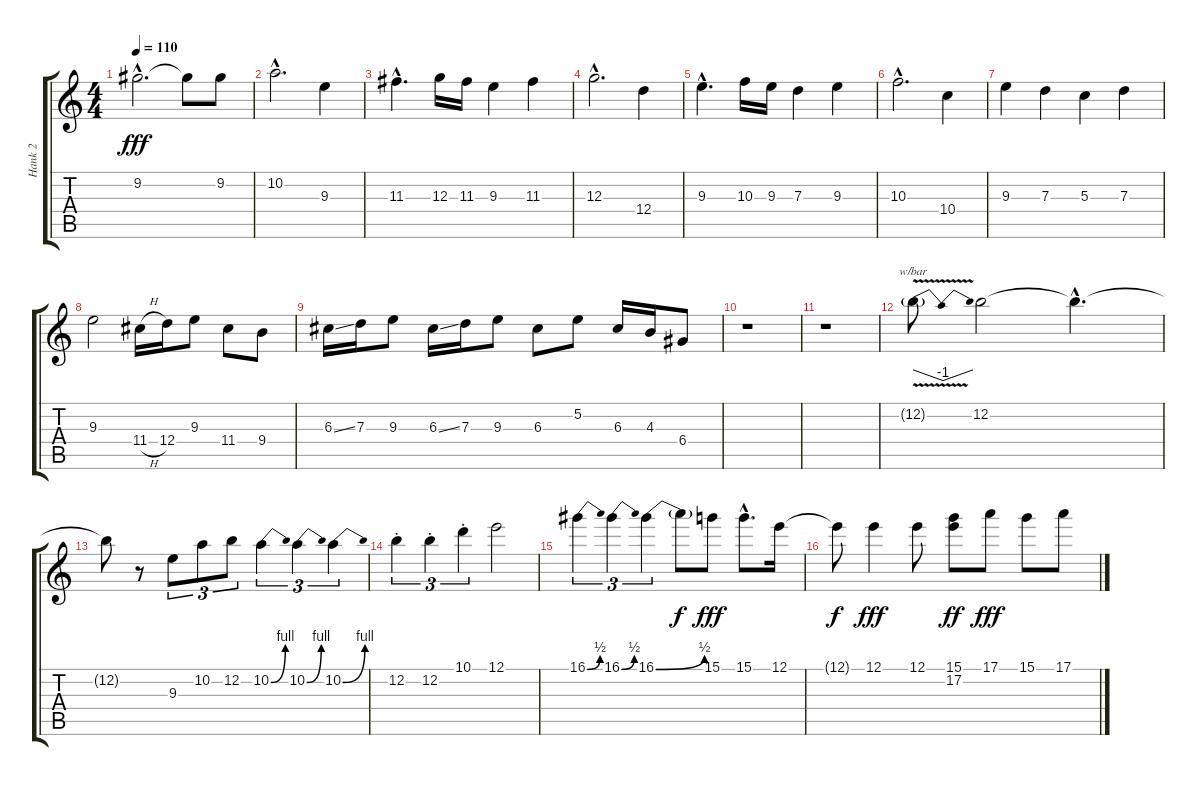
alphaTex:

\track ("Hank 2" "Hank 2") {instrument acousticguitarnylon}
\staff {score tabs}
\tuning (E4 B3 G3 D3 A2 E2) {hide}
\ts (4 4)
\tempo 110
\clef g2
\ks c
9.2{hac}.2{d dy fff} 9.2{t}.8 9.2.8 |
10.2{hac}.2{d} 9.3.4 |
11.3{hac}.4{d} 12.3.16 11.3.16 9.3.4 11.3.4 |
12.3{hac}.2{d} 12.4.4 |
9.3{hac}.4{d} 10.3.16 9.3.16 7.3.4 9.3.4 |
10.3{hac}.2{d} 10.4.4 |
9.3.4 7.3.4 5.3.4 7.3.4 |
9.3.2 11.4{h}.16{volume 10} 12.4.16 9.3.8 11.4.8 9.4.8 |
6.3{ss}.16 7.3.16 9.3.8 6.3{ss}.16 7.3.16 9.3.8 6.3.8 5.2.8 6.3.16 4.3.16 6.4.8 |
r.1 |
r.1 |
12.2{v g}.8{tbe (dip default 0 0 30 -4 60 0) volume 12 instrument fx7echoes} 12.2.2 12.2{hac t}.4{d} |
12.2{t}.8 r.8 9.3.8{tu (3 2)} 10.2.8{tu (3 2)} 12.2.8{tu (3 2)} 10.2{be (bend 0 0 60 4)}.4{tu (3 2)} 10.2{be (bend 0 0 60 4)}.4{tu (3 2)} 10.2{be (bend 0 0 60 4)}.4{tu (3 2)} |
12.2{st}.4{tu (3 2)} 12.2{st}.4{tu (3 2)} 10.1{st}.4{tu (3 2)} 12.1.2 |
16.1{be (bend 0 0 60 2)}.4{tu (3 2)} 16.1{be (bend 0 0 60 2)}.4{tu (3 2)} 16.1{be (bend 0 0 60 2)}.4{tu (3 2)} 16.1{t}.8{dy f} 15.1.8{dy fff} 15.1{hac}.8{d} 12.1.16 |
12.1{t}.8{dy f} 12.1.4{dy fff} 12.1.8 (15.1 17.2).8{dy ff} 17.1.8{dy fff} 15.1.8 17.1.8
